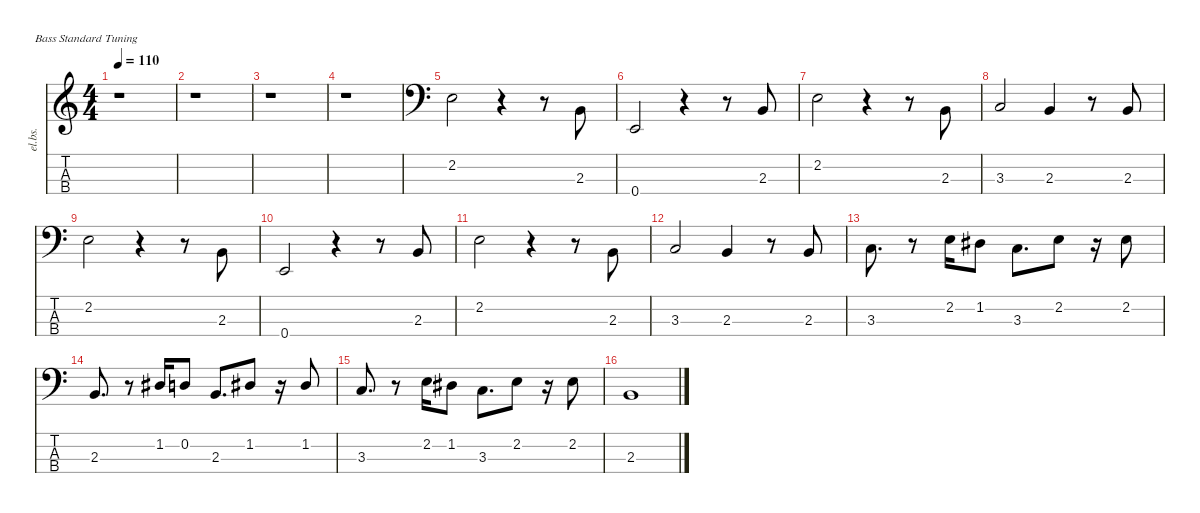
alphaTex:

\defaultSystemsLayout 4
\hideDynamics
\bracketExtendMode nobrackets
\otherSystemsTrackNameOrientation horizontal
\track ("Electric Bass" "el.bs.") {instrument electricbassfinger}
\staff {score tabs}
\tuning (G2 D2 A1 E1)
\ts (4 4)
\tempo 110
\clef g2
\ks c
r.1{dy mf instrument electricbassfinger beam Down} |
r.1{beam Down} |
r.1{beam Down} |
r.1{beam Down} |
\clef f4
2.2.2{beam Down} r.4{beam Down} r.8{beam Down} 2.3.8{beam Up} |
0.4.2{beam Up} r.4{beam Up} r.8{beam Up} 2.3.8{beam Up} |
2.2.2{beam Down} r.4{beam Down} r.8{beam Down} 2.3.8{beam Up} |
3.3.2{beam Up} 2.3.4{beam Up} r.8{beam Up} 2.3.8{beam Up} |
2.2.2{beam Down} r.4{beam Down} r.8{beam Down} 2.3.8{beam Up} |
0.4.2{beam Up} r.4{beam Up} r.8{beam Up} 2.3.8{beam Up} |
2.2.2{beam Down} r.4{beam Down} r.8{beam Down} 2.3.8{beam Up} |
3.3.2{beam Up} 2.3.4{beam Up} r.8{beam Up} 2.3.8{beam Up} |
3.3.8{d beam Down} r.8{beam Down} 2.2.16{beam Down} 1.2{acc #}.8{beam Down} 3.3.8{d beam Down} 2.2.8{beam Down} r.16{beam Down} 2.2.8{beam Down} |
2.3.8{d beam Up} r.8{beam Up} 1.2{acc #}.16{beam Up} 0.2.8{beam Up} 2.3.8{d beam Up} 1.2{acc #}.8{beam Up} r.16{beam Up} 1.2{acc #}.8{beam Up} |
3.3.8{d beam Up} r.8{beam Up} 2.2.16{beam Down} 1.2{acc #}.8{beam Down} 3.3.8{d beam Down} 2.2.8{beam Down} r.16{beam Down} 2.2.8{beam Down} |
2.3.1{beam Up}
